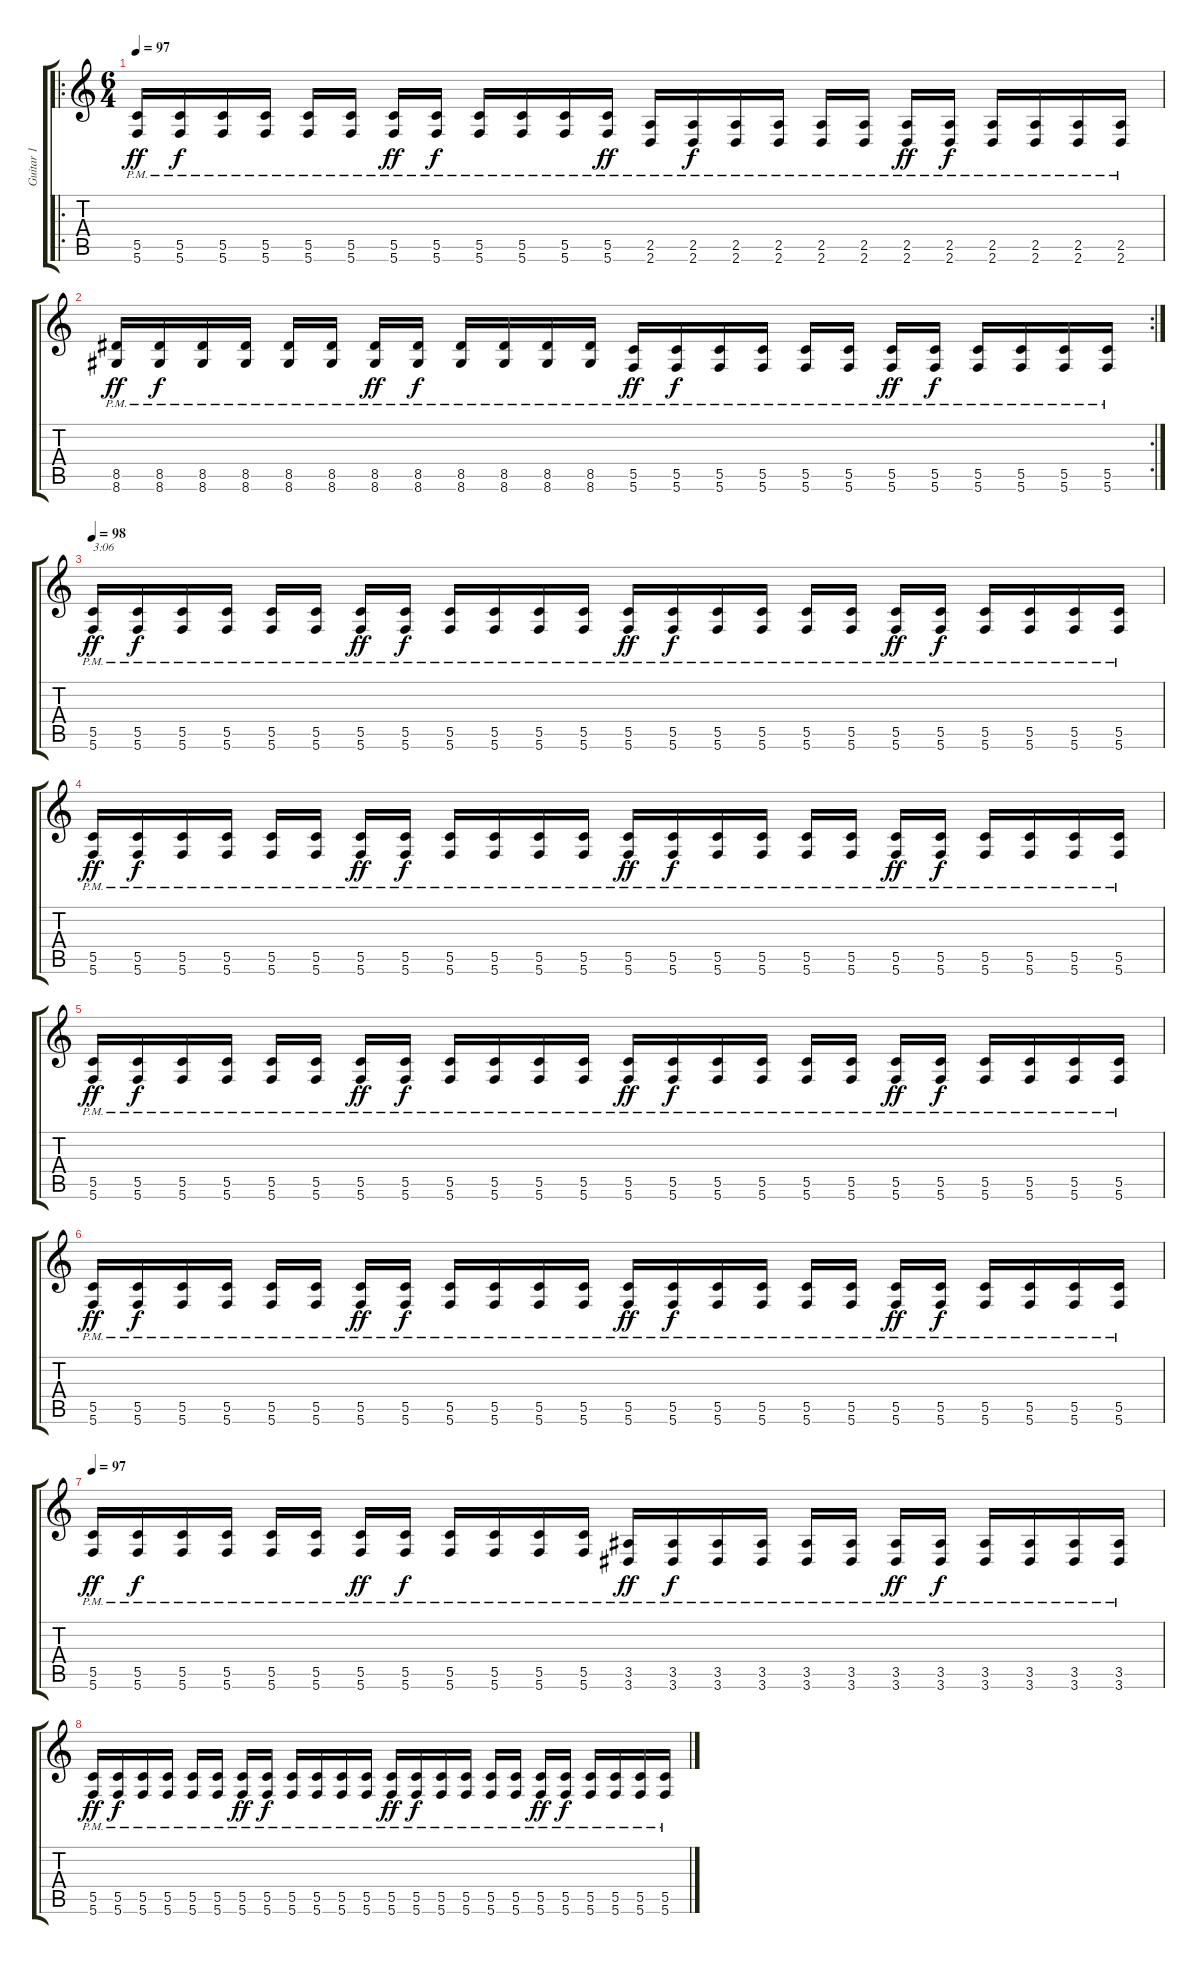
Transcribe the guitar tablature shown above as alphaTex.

\track ("Guitar 1" "Guitar 1") {instrument distortionguitar}
\staff {score tabs}
\tuning (E4 C4 G3 C3 G2 C2) {hide}
\ro
\ts (6 4)
\tempo 97
\clef g2
\ks c
(5.5{pm} 5.6{pm}).16{dy ff} (5.5{pm} 5.6{pm}).16{dy f} (5.5{pm} 5.6{pm}).16 (5.5{pm} 5.6{pm}).16 (5.5{pm} 5.6{pm}).16 (5.5{pm} 5.6{pm}).16{beam split} (5.5{pm} 5.6{pm}).16{dy ff} (5.5{pm} 5.6{pm}).16{dy f} (5.5{pm} 5.6{pm}).16 (5.5{pm} 5.6{pm}).16 (5.5{pm} 5.6{pm}).16 (5.5{pm} 5.6{pm}).16{dy ff} (2.5{pm} 2.6{pm}).16 (2.5{pm} 2.6{pm}).16{dy f} (2.5{pm} 2.6{pm}).16 (2.5{pm} 2.6{pm}).16 (2.5{pm} 2.6{pm}).16 (2.5{pm} 2.6{pm}).16{beam split} (2.5{pm} 2.6{pm}).16{dy ff} (2.5{pm} 2.6{pm}).16{dy f} (2.5{pm} 2.6{pm}).16 (2.5{pm} 2.6{pm}).16 (2.5{pm} 2.6{pm}).16 (2.5{pm} 2.6{pm}).16 |
\rc 2
(8.5{pm} 8.6{pm}).16{dy ff} (8.5{pm} 8.6{pm}).16{dy f} (8.5{pm} 8.6{pm}).16 (8.5{pm} 8.6{pm}).16 (8.5{pm} 8.6{pm}).16 (8.5{pm} 8.6{pm}).16{beam split} (8.5{pm} 8.6{pm}).16{dy ff} (8.5{pm} 8.6{pm}).16{dy f} (8.5{pm} 8.6{pm}).16 (8.5{pm} 8.6{pm}).16 (8.5{pm} 8.6{pm}).16 (8.5{pm} 8.6{pm}).16 (5.5{pm} 5.6{pm}).16{dy ff} (5.5{pm} 5.6{pm}).16{dy f} (5.5{pm} 5.6{pm}).16 (5.5{pm} 5.6{pm}).16 (5.5{pm} 5.6{pm}).16 (5.5{pm} 5.6{pm}).16{beam split} (5.5{pm} 5.6{pm}).16{dy ff} (5.5{pm} 5.6{pm}).16{dy f} (5.5{pm} 5.6{pm}).16 (5.5{pm} 5.6{pm}).16 (5.5{pm} 5.6{pm}).16 (5.5{pm} 5.6{pm}).16 |
\tempo 98
(5.5{pm} 5.6{pm}).16{txt "3:06" dy ff} (5.5{pm} 5.6{pm}).16{dy f} (5.5{pm} 5.6{pm}).16 (5.5{pm} 5.6{pm}).16 (5.5{pm} 5.6{pm}).16 (5.5{pm} 5.6{pm}).16{beam split} (5.5{pm} 5.6{pm}).16{dy ff} (5.5{pm} 5.6{pm}).16{dy f} (5.5{pm} 5.6{pm}).16 (5.5{pm} 5.6{pm}).16 (5.5{pm} 5.6{pm}).16 (5.5{pm} 5.6{pm}).16 (5.5{pm} 5.6{pm}).16{dy ff} (5.5{pm} 5.6{pm}).16{dy f} (5.5{pm} 5.6{pm}).16 (5.5{pm} 5.6{pm}).16 (5.5{pm} 5.6{pm}).16 (5.5{pm} 5.6{pm}).16{beam split} (5.5{pm} 5.6{pm}).16{dy ff} (5.5{pm} 5.6{pm}).16{dy f} (5.5{pm} 5.6{pm}).16 (5.5{pm} 5.6{pm}).16 (5.5{pm} 5.6{pm}).16 (5.5{pm} 5.6{pm}).16 |
(5.5{pm} 5.6{pm}).16{dy ff} (5.5{pm} 5.6{pm}).16{dy f} (5.5{pm} 5.6{pm}).16 (5.5{pm} 5.6{pm}).16 (5.5{pm} 5.6{pm}).16 (5.5{pm} 5.6{pm}).16{beam split} (5.5{pm} 5.6{pm}).16{dy ff} (5.5{pm} 5.6{pm}).16{dy f} (5.5{pm} 5.6{pm}).16 (5.5{pm} 5.6{pm}).16 (5.5{pm} 5.6{pm}).16 (5.5{pm} 5.6{pm}).16 (5.5{pm} 5.6{pm}).16{dy ff} (5.5{pm} 5.6{pm}).16{dy f} (5.5{pm} 5.6{pm}).16 (5.5{pm} 5.6{pm}).16 (5.5{pm} 5.6{pm}).16 (5.5{pm} 5.6{pm}).16{beam split} (5.5{pm} 5.6{pm}).16{dy ff} (5.5{pm} 5.6{pm}).16{dy f} (5.5{pm} 5.6{pm}).16 (5.5{pm} 5.6{pm}).16 (5.5{pm} 5.6{pm}).16 (5.5{pm} 5.6{pm}).16 |
(5.5{pm} 5.6{pm}).16{dy ff} (5.5{pm} 5.6{pm}).16{dy f} (5.5{pm} 5.6{pm}).16 (5.5{pm} 5.6{pm}).16 (5.5{pm} 5.6{pm}).16 (5.5{pm} 5.6{pm}).16{beam split} (5.5{pm} 5.6{pm}).16{dy ff} (5.5{pm} 5.6{pm}).16{dy f} (5.5{pm} 5.6{pm}).16 (5.5{pm} 5.6{pm}).16 (5.5{pm} 5.6{pm}).16 (5.5{pm} 5.6{pm}).16 (5.5{pm} 5.6{pm}).16{dy ff} (5.5{pm} 5.6{pm}).16{dy f} (5.5{pm} 5.6{pm}).16 (5.5{pm} 5.6{pm}).16 (5.5{pm} 5.6{pm}).16 (5.5{pm} 5.6{pm}).16{beam split} (5.5{pm} 5.6{pm}).16{dy ff} (5.5{pm} 5.6{pm}).16{dy f} (5.5{pm} 5.6{pm}).16 (5.5{pm} 5.6{pm}).16 (5.5{pm} 5.6{pm}).16 (5.5{pm} 5.6{pm}).16 |
(5.5{pm} 5.6{pm}).16{dy ff} (5.5{pm} 5.6{pm}).16{dy f} (5.5{pm} 5.6{pm}).16 (5.5{pm} 5.6{pm}).16 (5.5{pm} 5.6{pm}).16 (5.5{pm} 5.6{pm}).16{beam split} (5.5{pm} 5.6{pm}).16{dy ff} (5.5{pm} 5.6{pm}).16{dy f} (5.5{pm} 5.6{pm}).16 (5.5{pm} 5.6{pm}).16 (5.5{pm} 5.6{pm}).16 (5.5{pm} 5.6{pm}).16 (5.5{pm} 5.6{pm}).16{dy ff} (5.5{pm} 5.6{pm}).16{dy f} (5.5{pm} 5.6{pm}).16 (5.5{pm} 5.6{pm}).16 (5.5{pm} 5.6{pm}).16 (5.5{pm} 5.6{pm}).16{beam split} (5.5{pm} 5.6{pm}).16{dy ff} (5.5{pm} 5.6{pm}).16{dy f} (5.5{pm} 5.6{pm}).16 (5.5{pm} 5.6{pm}).16 (5.5{pm} 5.6{pm}).16 (5.5{pm} 5.6{pm}).16 |
\tempo 97
(5.5{pm} 5.6{pm}).16{dy ff} (5.5{pm} 5.6{pm}).16{dy f} (5.5{pm} 5.6{pm}).16 (5.5{pm} 5.6{pm}).16 (5.5{pm} 5.6{pm}).16 (5.5{pm} 5.6{pm}).16{beam split} (5.5{pm} 5.6{pm}).16{dy ff} (5.5{pm} 5.6{pm}).16{dy f} (5.5{pm} 5.6{pm}).16 (5.5{pm} 5.6{pm}).16 (5.5{pm} 5.6{pm}).16 (5.5{pm} 5.6{pm}).16 (3.5{pm} 3.6{pm}).16{dy ff} (3.5{pm} 3.6{pm}).16{dy f} (3.5{pm} 3.6{pm}).16 (3.5{pm} 3.6{pm}).16 (3.5{pm} 3.6{pm}).16 (3.5{pm} 3.6{pm}).16{beam split} (3.5{pm} 3.6{pm}).16{dy ff} (3.5{pm} 3.6{pm}).16{dy f} (3.5{pm} 3.6{pm}).16 (3.5{pm} 3.6{pm}).16 (3.5{pm} 3.6{pm}).16 (3.5{pm} 3.6{pm}).16 |
(5.5{pm} 5.6{pm}).16{dy ff} (5.5{pm} 5.6{pm}).16{dy f} (5.5{pm} 5.6{pm}).16 (5.5{pm} 5.6{pm}).16 (5.5{pm} 5.6{pm}).16 (5.5{pm} 5.6{pm}).16{beam split} (5.5{pm} 5.6{pm}).16{dy ff} (5.5{pm} 5.6{pm}).16{dy f} (5.5{pm} 5.6{pm}).16 (5.5{pm} 5.6{pm}).16 (5.5{pm} 5.6{pm}).16 (5.5{pm} 5.6{pm}).16 (5.5{pm} 5.6{pm}).16{dy ff} (5.5{pm} 5.6{pm}).16{dy f} (5.5{pm} 5.6{pm}).16 (5.5{pm} 5.6{pm}).16 (5.5{pm} 5.6{pm}).16 (5.5{pm} 5.6{pm}).16{beam split} (5.5{pm} 5.6{pm}).16{dy ff} (5.5{pm} 5.6{pm}).16{dy f} (5.5{pm} 5.6{pm}).16 (5.5{pm} 5.6{pm}).16 (5.5{pm} 5.6{pm}).16 (5.5{pm} 5.6{pm}).16
